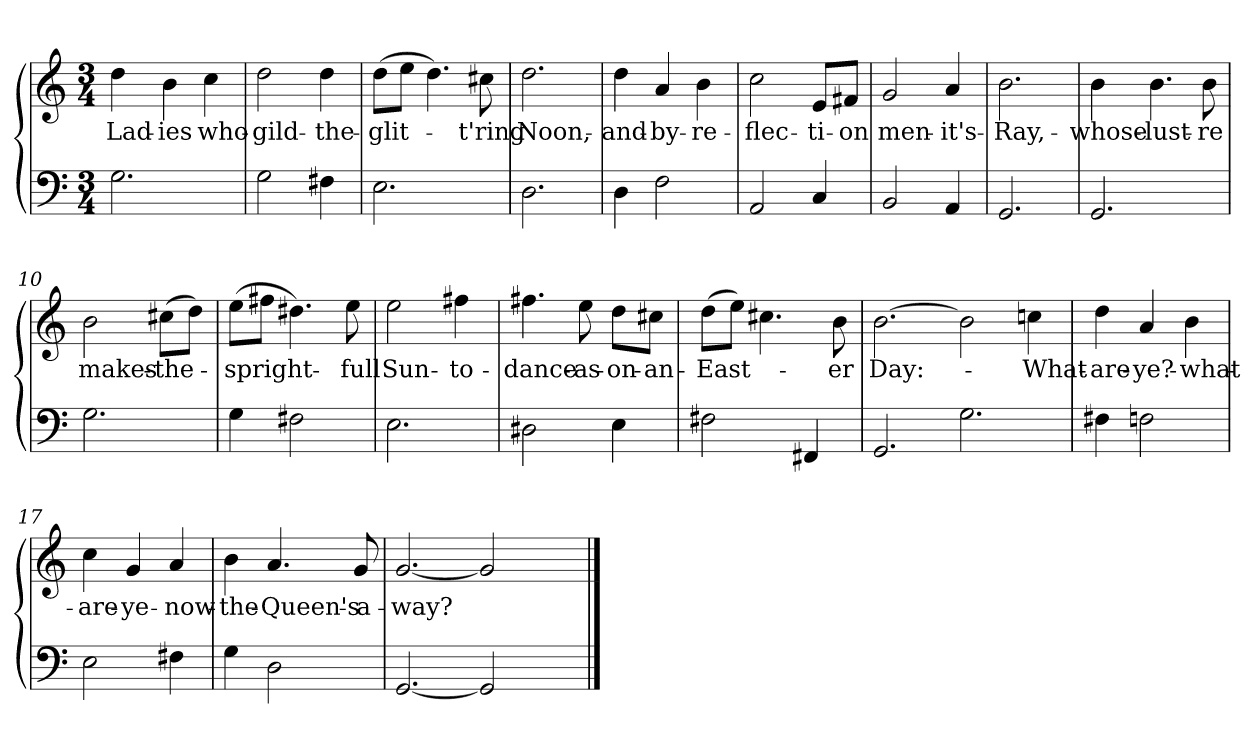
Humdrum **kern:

**kern	**kern	**text
*part2	*part1	*part1
*staff2	*staff1	*staff1
*clefF4	*clefG2	*
*k[]	*k[]	*
*C:	*C:	*
*M3/4	*M3/4	*
=1	=1	=1
2.G\	4dd\	Lad-
.	4b\	-ies
.	4cc\	who-
=2	=2	=2
2G\	2dd\	gild-
4F#X\	4dd\	the-
=3	=3	=3
2.E\	(8dd\L	glit-
.	8ee\J	.
.	4.dd\)	.
.	8cc#X\	-t'ring
=4	=4	=4
2.D\	2.dd\	Noon,-
=5	=5	=5
4D\	4dd\	and-
2F\	4a/	by-
.	4b\	re-
=6	=6	=6
2AA/	2cc\	-flec-
4C/	8e/L	-ti-
.	8f#X/J	-on
=7	=7	=7
2BB/	2g/	men-
4AA/	4a/	it's-
=8	=8	=8
2.GG/	2.b\	Ray,-
!!LO:LB:g=z
=9	=9	=9
2.GG/	4b\	whose-
.	4.b\	lust-
.	8b\	-re
=10	=10	=10
2.G\	2b\	makes-
.	(8cc#X\L	the-
.	8dd\J)	.
=11	=11	=11
4G\	(8ee\L	spright-
.	8ff#X\J	.
2F#X\	4.dd#X\)	.
.	8ee\	-full
=12	=12	=12
2.E\	2ee\	Sun-
.	4ff#X\	to-
=13	=13	=13
2D#X\	4.ff#X\	dance-
.	8ee\	as-
4E\	8dd\L	on-
.	8cc#X\J	an-
=14	=14	=14
2F#X\	(8dd\L	East-
.	8ee\J)	.
.	4.cc#X\	.
4FF#X/	.	.
.	8b\	-er
!!LO:LB:g=z
=15	=15	=15
2.GG/	[2.b\	Day:-
2.G\	2b\]	.
.	4ccn\	What-
=16	=16	=16
4F#X\	4dd\	are-
2Fn\	4a/	ye?-
.	4b\	what-
=17	=17	=17
2E\	4cc\	are-
.	4g/	ye-
4F#X\	4a/	now-
=18	=18	=18
4G\	4b\	the-
2D\	4.a/	Queen's-
.	8g/	a-
=19	=19	=19
[2.GG/	[2.g/	-way?
2GG/]	2g/]	-
4ryy	4ryy	.
==	==	==
*-	*-	*-
